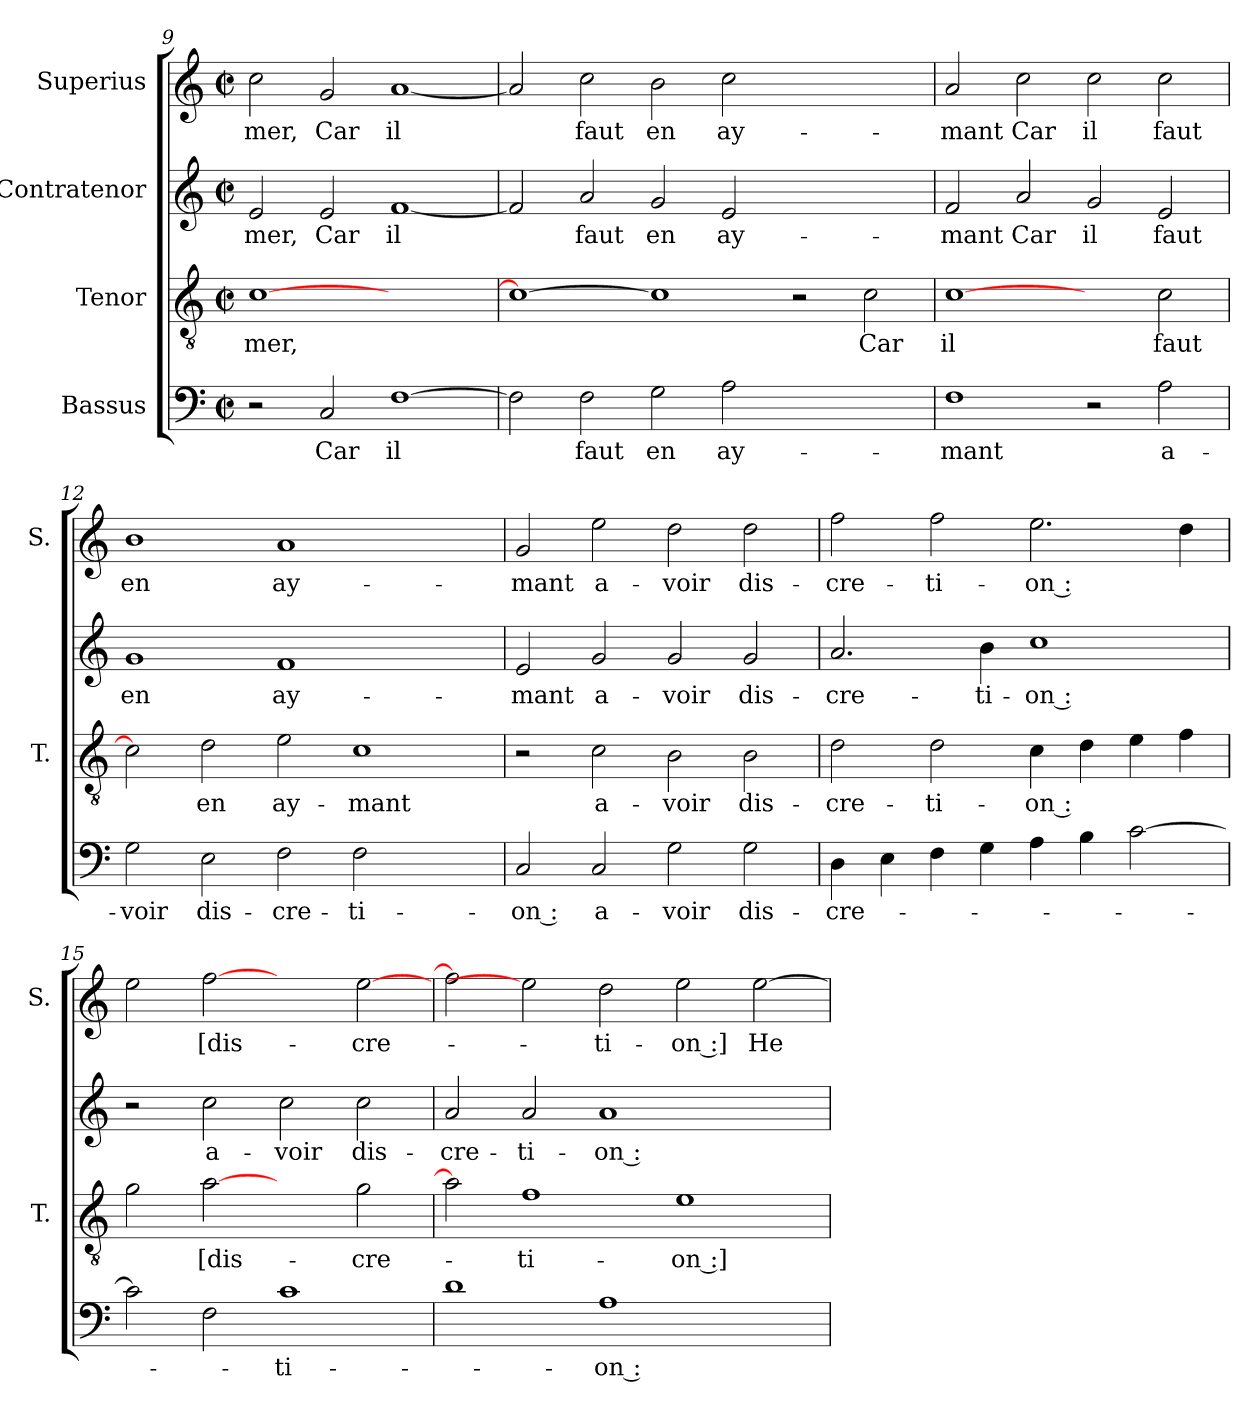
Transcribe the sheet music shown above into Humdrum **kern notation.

**kern	**text	**kern	**text	**kern	**text	**kern	**text
*part4	*part4	*part3	*part3	*part2	*part2	*part1	*part1
*staff4	*staff4	*staff3	*staff3	*staff2	*staff2	*staff1	*staff1
*I"Bassus	*	*I"Tenor	*	*I"Contratenor	*	*I"Superius	*
*	*	*I'T.	*	*	*	*I'S.	*
*clefF4	*	*clefGv2	*	*clefG2	*	*clefG2	*
*k[]	*	*k[]	*	*k[]	*	*k[]	*
*C:	*	*C:	*	*C:	*	*C:	*
*M2/2	*	*M2/2	*	*M2/2	*	*M2/2	*
*met(c|)	*	*met(c|)	*	*met(c|)	*	*met(c|)	*
=9	=9	=9	=9	=9	=9	=9	=9
2r	.	[1c\	-mer,	2e/	-mer,	2cc\	-mer,
2C/	Car	.	.	2e/	Car	2g/	Car
[1F\	il	1ryy	.	[1f/	il	[1a/	il
=10	=10	=10	=10	=10	=10	=10	=10
2F\]	.	1c\_	.	2f/]	.	2a/]	.
2F\	faut	.	.	2a/	faut	2cc\	faut
2G\	en	1c\]	.	2g/	en	2b\	en
2A\	ay-	.	.	2e/	ay-	2cc\	ay-
1ryy	.	2r	.	1ryy	.	1ryy	.
.	.	2c\	Car	.	.	.	.
=11	=11	=11	=11	=11	=11	=11	=11
1F\	-mant	[1c\	il	2f/	-mant	2a/	-mant
.	.	.	.	2a/	Car	2cc\	Car
2r	.	2ryy	.	2g/	il	2cc\	il
2A\	a-	2c\	faut	2e/	faut	2cc\	faut
=12	=12	=12	=12	=12	=12	=12	=12
2G\	-voir	2c\]	.	1g/	en	1b\	en
2E\	dis-	2d\	en	.	.	.	.
2F\	-cre-	2e\	ay-	1f/	ay-	1a/	ay-
2F\	-ti-	1c\	-mant	.	.	.	.
2ryy	.	.	.	2ryy	.	2ryy	.
!!LO:LB:g=z
=13	=13	=13	=13	=13	=13	=13	=13
2C/	-on :	2r	.	2e/	-mant	2g/	-mant
2C/	a-	2c\	a-	2g/	a-	2ee\	a-
2G\	-voir	2B\	-voir	2g/	-voir	2dd\	-voir
2G\	dis-	2B\	dis-	2g/	dis-	2dd\	dis-
=14	=14	=14	=14	=14	=14	=14	=14
4D\	-cre-	2d\	-cre-	2.a/	-cre-	2ff\	-cre-
4E\	.	.	.	.	.	.	.
4F\	.	2d\	-ti-	.	.	2ff\	-ti-
4G\	.	.	.	4b\	-ti-	.	.
4A\	.	4c\	-on :	1cc\	-on :	2.ee\	-on :
4B\	.	4d\	.	.	.	.	.
[2c\	.	4e\	.	.	.	.	.
.	.	4f\	.	.	.	4dd\	.
=15	=15	=15	=15	=15	=15	=15	=15
2c\]	.	2g\	.	2r	.	2ee\	.
2F\	.	[2a\	[dis-	2cc\	a-	[2ff\	[dis-
1c\	-ti-	2ryy	.	2cc\	-voir	2ryy	.
.	.	2g\	-cre-	2cc\	dis-	[2ee\	-cre-
=16	=16	=16	=16	=16	=16	=16	=16
1d\	.	2a\]	.	2a/	-cre-	2ff\]	.
.	.	1f\	-ti-	2a/	-ti-	2ee\]	.
1A\	-on :	.	.	1a/	-on :	2dd\	-ti-
.	.	1e\	-on :]	.	.	2ee\	-on :]
2ryy	.	.	.	2ryy	.	[2ee\	He-
=	=	=	=	=	=	=	=
*-	*-	*-	*-	*-	*-	*-	*-
